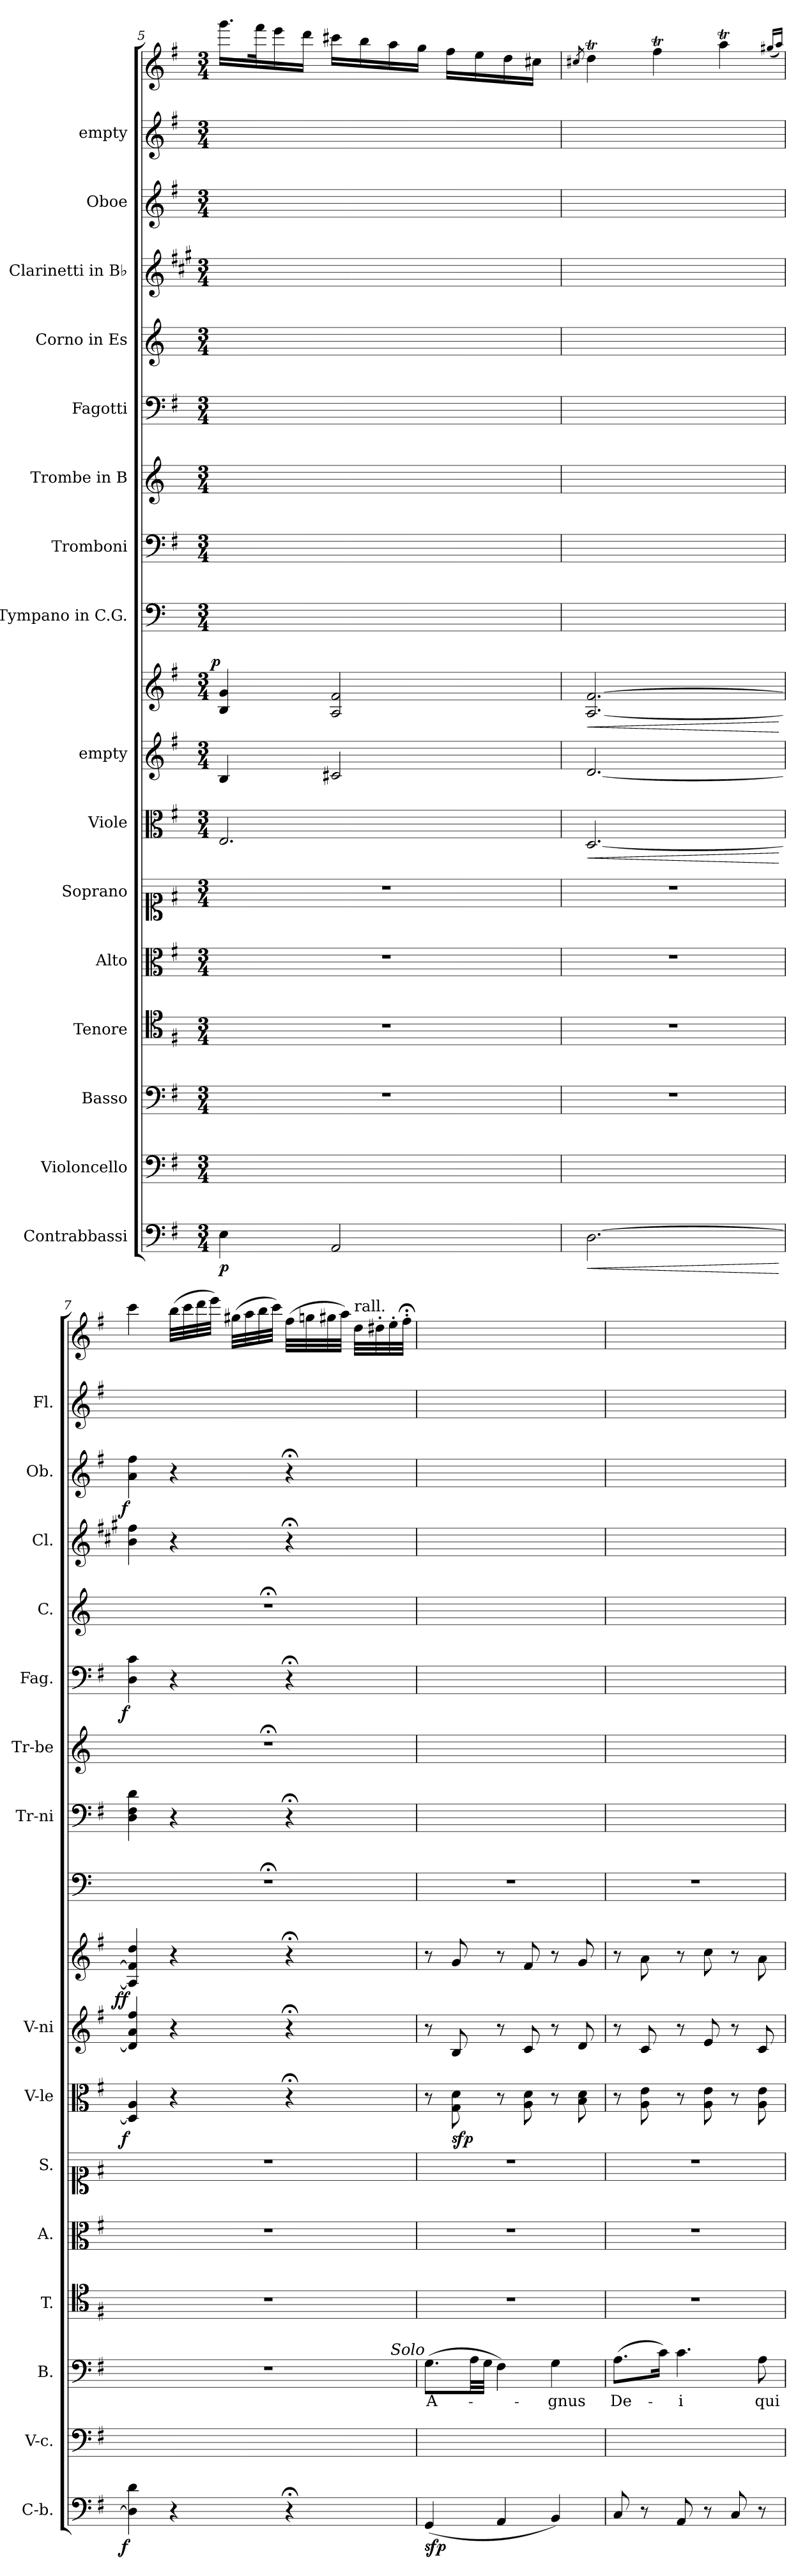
**kern	**dynam	**kern	**kern	**text	**kern	**kern	**kern	**kern	**dynam	**kern	**kern	**dynam	**kern	**kern	**kern	**kern	**dynam	**kern	**kern	**kern	**dynam	**kern	**kern
*part16	*part16	*part15	*part14	*part14	*part13	*part12	*part11	*part10	*part10	*part9	*part9	*part9	*part8	*part7	*part6	*part5	*part5	*part4	*part3	*part2	*part2	*part1	*part1
*staff18	*staff18	*staff17	*staff16	*staff16	*staff15	*staff14	*staff13	*staff12	*staff12	*staff11	*staff10	*staff10/11	*staff9	*staff8	*staff7	*staff6	*staff6	*staff5	*staff4	*staff3	*staff3	*staff2	*staff1
*I"Contrabbassi	*	*I"Violoncello	*I"Basso	*	*I"Tenore	*I"Alto	*I"Soprano	*I"Viole	*	*I"empty	*	*	*I"Tympano in C.G.	*I"Tromboni	*I"Trombe in B	*I"Fagotti	*	*I"Corno in Es	*I"Clarinetti in B♭	*I"Oboe	*	*I"empty	*
*I'C-b.	*	*I'V-c.	*I'B.	*	*I'T.	*I'A.	*I'S.	*I'V-le	*	*I'V-ni	*	*	*	*I'Tr-ni	*I'Tr-be	*I'Fag.	*	*I'C.	*I'Cl.	*I'Ob.	*	*I'Fl.	*
*clefF4	*	*clefF4	*clefF4	*	*clefC4	*clefC3	*clefC1	*clefC3	*	*clefG2	*clefG2	*	*clefF4	*clefF4	*clefG2	*clefF4	*	*clefG2	*clefG2	*clefG2	*	*clefG2	*clefG2
*	*	*	*	*	*	*	*	*	*	*	*	*	*	*	*ITrd1c2	*	*	*ITrd5c9	*ITrd1c2	*	*	*	*
*k[f#]	*	*k[f#]	*k[f#]	*	*k[f#]	*k[f#]	*k[f#]	*k[f#]	*	*k[f#]	*k[f#]	*	*k[]	*k[f#]	*k[b-e-]	*k[f#]	*	*k[b-e-a-]	*k[f#]	*k[f#]	*	*k[f#]	*k[f#]
*G:	*	*G:	*G:	*	*G:	*G:	*G:	*G:	*	*G:	*G:	*	*	*G:	*	*G:	*	*	*G:	*G:	*	*G:	*G:
*M3/4	*	*M3/4	*M3/4	*	*M3/4	*M3/4	*M3/4	*M3/4	*	*M3/4	*M3/4	*	*M3/4	*M3/4	*M3/4	*M3/4	*	*M3/4	*M3/4	*M3/4	*	*M3/4	*M3/4
=5	=5	=5	=5	=5	=5	=5	=5	=5	=5	=5	=5	=5	=5	=5	=5	=5	=5	=5	=5	=5	=5	=5	=5
!	!	!	!	!	!	!	!	!	!	!	!	!LO:DY:a:rj	!	!	!	!	!	!	!	!	!	!	!
4E\	p	2.ryy	2.r	.	2.r	2.r	2.r	2.E/	.	4B/	4B/ 4g/	p	2.ryy	2.ryy	2.ryy	2.ryy	.	2.ryy	2.ryy	2.ryy	.	2.ryy	16.ggg\LL
.	.	.	.	.	.	.	.	.	.	.	.	.	.	.	.	.	.	.	.	.	.	.	32fff#\K
.	.	.	.	.	.	.	.	.	.	.	.	.	.	.	.	.	.	.	.	.	.	.	16eee\
.	.	.	.	.	.	.	.	.	.	.	.	.	.	.	.	.	.	.	.	.	.	.	16ddd\JJ
2AA/	.	.	.	.	.	.	.	.	.	2c#X/	2A/ 2f#/	.	.	.	.	.	.	.	.	.	.	.	16ccc#X\LL
.	.	.	.	.	.	.	.	.	.	.	.	.	.	.	.	.	.	.	.	.	.	.	16bb\
.	.	.	.	.	.	.	.	.	.	.	.	.	.	.	.	.	.	.	.	.	.	.	16aa\
.	.	.	.	.	.	.	.	.	.	.	.	.	.	.	.	.	.	.	.	.	.	.	16gg\JJ
.	.	.	.	.	.	.	.	.	.	.	.	.	.	.	.	.	.	.	.	.	.	.	16ff#\LL
.	.	.	.	.	.	.	.	.	.	.	.	.	.	.	.	.	.	.	.	.	.	.	16ee\
.	.	.	.	.	.	.	.	.	.	.	.	.	.	.	.	.	.	.	.	.	.	.	16dd\
.	.	.	.	.	.	.	.	.	.	.	.	.	.	.	.	.	.	.	.	.	.	.	16cc#X\JJ
=6	=6	=6	=6	=6	=6	=6	=6	=6	=6	=6	=6	=6	=6	=6	=6	=6	=6	=6	=6	=6	=6	=6	=6
.	.	.	.	.	.	.	.	.	.	.	.	.	.	.	.	.	.	.	.	.	.	.	8qcc#X/
!	!LO:HP:b	!	!	!	!	!	!	!	!LO:HP:b	!	!	!LO:HP:b	!	!	!	!	!	!	!	!	!	!	!
[2.D\	<	2.ryy	2.r	.	2.r	2.r	2.r	[2.D/	<	[2.d/	[2.A/ [2.f#/	<	2.ryy	2.ryy	2.ryy	2.ryy	.	2.ryy	2.ryy	2.ryy	.	2.ryy	4ddT\
.	.	.	.	.	.	.	.	.	.	.	.	.	.	.	.	.	.	.	.	.	.	.	4ff#t\
.	.	.	.	.	.	.	.	.	.	.	.	.	.	.	.	.	.	.	.	.	.	.	4aaT\
.	.	.	.	.	.	.	.	.	.	.	.	.	.	.	.	.	.	.	.	.	.	.	(16qqgg#X/LL
.	.	.	.	.	.	.	.	.	.	.	.	.	.	.	.	.	.	.	.	.	.	.	16qqaa/JJ)
.	[	.	.	.	.	.	.	.	[	.	.	[	.	.	.	.	.	.	.	.	.	.	.
=7	=7	=7	=7	=7	=7	=7	=7	=7	=7	=7	=7	=7	=7	=7	=7	=7	=7	=7	=7	=7	=7	=7	=7
!	!LO:DY:rj	!	!	!	!	!	!	!	!LO:DY:rj	!	!	!LO:DY:rj	!	!	!	!	!	!	!	!	!	!	!
!	!	!	!	!	!	!	!	!	!	!	!	!LO:DY:n=1:b	!	!	!	!	!LO:DY:rj	!	!	!	!LO:DY:rj	!	!
4D]\ 4d\	f	2.ryy	2.r	.	2.r	2.r	2.r	4D]/ 4A/	f	4d]/ 4a/ 4ff#/	4A]/ 4f#]/ 4dd/	f f	2.r;<	4D\ 4F#\ 4d\	2.r;<	4D\ 4c\	f	2.r;<	4a\ 4ee\	4a\ 4ff#\	f	2.ryy	4ccc\
4r	.	.	.	.	.	.	.	4r	.	4r	4r	.	.	4r	.	4r	.	.	4r	4r	.	.	(32bb\LLL
.	.	.	.	.	.	.	.	.	.	.	.	.	.	.	.	.	.	.	.	.	.	.	32ccc\
.	.	.	.	.	.	.	.	.	.	.	.	.	.	.	.	.	.	.	.	.	.	.	32ddd\
.	.	.	.	.	.	.	.	.	.	.	.	.	.	.	.	.	.	.	.	.	.	.	32eee\JJJ)
.	.	.	.	.	.	.	.	.	.	.	.	.	.	.	.	.	.	.	.	.	.	.	(32gg#X\LLL
.	.	.	.	.	.	.	.	.	.	.	.	.	.	.	.	.	.	.	.	.	.	.	32aa\
.	.	.	.	.	.	.	.	.	.	.	.	.	.	.	.	.	.	.	.	.	.	.	32bb\
.	.	.	.	.	.	.	.	.	.	.	.	.	.	.	.	.	.	.	.	.	.	.	32ccc\JJJ)
4r;<	.	.	.	.	.	.	.	4r;<	.	4r;<	4r;<	.	.	4r;<	.	4r;<	.	.	4r;<	4r;<	.	.	(32ff#\LLL
.	.	.	.	.	.	.	.	.	.	.	.	.	.	.	.	.	.	.	.	.	.	.	32ggn\
.	.	.	.	.	.	.	.	.	.	.	.	.	.	.	.	.	.	.	.	.	.	.	32gg#X\
.	.	.	.	.	.	.	.	.	.	.	.	.	.	.	.	.	.	.	.	.	.	.	32aa\JJJ)
!	!	!	!	!	!	!	!	!	!	!	!	!	!	!	!	!	!	!	!	!	!	!	!LO:TX:a:t=rall.
.	.	.	.	.	.	.	.	.	.	.	.	.	.	.	.	.	.	.	.	.	.	.	32dd\LLL
.	.	.	.	.	.	.	.	.	.	.	.	.	.	.	.	.	.	.	.	.	.	.	32dd#X'\
.	.	.	.	.	.	.	.	.	.	.	.	.	.	.	.	.	.	.	.	.	.	.	32ee'\
.	.	.	.	.	.	.	.	.	.	.	.	.	.	.	.	.	.	.	.	.	.	.	32ff#;<'\JJJ
=8	=8	=8	=8	=8	=8	=8	=8	=8	=8	=8	=8	=8	=8	=8	=8	=8	=8	=8	=8	=8	=8	=8	=8
!	!	!	!LO:TX:a:i:rj:t=Solo	!	!	!	!	!	!	!	!	!	!	!	!	!	!	!	!	!	!	!	!
(4GG/	sfp	2.ryy	(8.G\L	A-	2.r	2.r	2.r	8r	.	8r	8r	.	2.r	2.ryy	2.ryy	2.ryy	.	2.ryy	2.ryy	2.ryy	.	2.ryy	2.ryy
!	!	!	!	!	!	!	!	!	!	!	!	!LO:DY:n=1:a	!	!	!	!	!	!	!	!	!	!	!
.	.	.	.	.	.	.	.	8G\ 8d\	sfp	8B/	8g/	sfp sfp	.	.	.	.	.	.	.	.	.	.	.
.	.	.	32A\LL	.	.	.	.	.	.	.	.	.	.	.	.	.	.	.	.	.	.	.	.
.	.	.	32G\JJJ	.	.	.	.	.	.	.	.	.	.	.	.	.	.	.	.	.	.	.	.
4AA/	.	.	4F#\)	.	.	.	.	8r	.	8r	8r	.	.	.	.	.	.	.	.	.	.	.	.
.	.	.	.	.	.	.	.	8A\ 8d\	.	8c/	8f#/	.	.	.	.	.	.	.	.	.	.	.	.
4BB/)	.	.	4G\	-gnus	.	.	.	8r	.	8r	8r	.	.	.	.	.	.	.	.	.	.	.	.
.	.	.	.	.	.	.	.	8B\ 8d\	.	8d/	8g/	.	.	.	.	.	.	.	.	.	.	.	.
=9	=9	=9	=9	=9	=9	=9	=9	=9	=9	=9	=9	=9	=9	=9	=9	=9	=9	=9	=9	=9	=9	=9	=9
8C/	.	2.ryy	(8.A\L	De-	2.r	2.r	2.r	8r	.	8r	8r	.	2.r	2.ryy	2.ryy	2.ryy	.	2.ryy	2.ryy	2.ryy	.	2.ryy	2.ryy
8r	.	.	.	.	.	.	.	8A\ 8e\	.	8c/	8a\	.	.	.	.	.	.	.	.	.	.	.	.
.	.	.	16c\Jk)	.	.	.	.	.	.	.	.	.	.	.	.	.	.	.	.	.	.	.	.
8AA/	.	.	4.c\	-i	.	.	.	8r	.	8r	8r	.	.	.	.	.	.	.	.	.	.	.	.
8r	.	.	.	.	.	.	.	8A\ 8e\	.	8e/	8cc\	.	.	.	.	.	.	.	.	.	.	.	.
8C/	.	.	.	.	.	.	.	8r	.	8r	8r	.	.	.	.	.	.	.	.	.	.	.	.
8r	.	.	8A\	qui	.	.	.	8A\ 8e\	.	8c/	8a\	.	.	.	.	.	.	.	.	.	.	.	.
=	=	=	=	=	=	=	=	=	=	=	=	=	=	=	=	=	=	=	=	=	=	=	=
*-	*-	*-	*-	*-	*-	*-	*-	*-	*-	*-	*-	*-	*-	*-	*-	*-	*-	*-	*-	*-	*-	*-	*-
